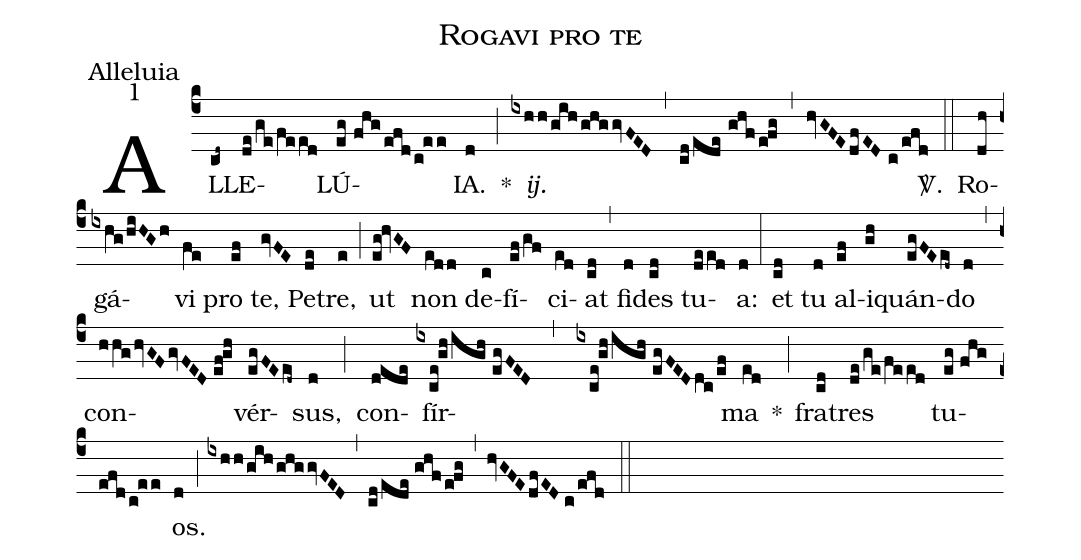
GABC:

name:Rogavi pro te;
office-part:Alleluia;
mode:1;
%%
(c4) AL(cd~)LE(de/ge/feed)LÚ(eg//fhg/efd/c!ee)IA.(d) *(;) <i>ij.</i>(ixhh/gih/ghggvFED) (,) (cd/ede//ghf/e!fg) (,) (hvGFE/dfED//c/efd) <sp>V/</sp>.(::) Ro(dh)gá(ixhg/hiHGh)vi(fe) pro(ef) te,(gvFE) Pe(de)tre,(e) (;) ut(eg!hvGF) non(edd) de(c)fí(ef/gf)ci(ed)at(cd) (,) fi(d)des(cd) tu(deed)a:(d) (:) et(cd) tu(d) al(ef)i(gh)quán(egFEed~)do(d) (,) con(hhg/hvGF/gvFED//ef!gh)vér(egFEed~)sus,(d) (;) con(dede)fír(ixce!gh/igh//egFED,ixce!gh/igh//egFEDdc/ef)ma(ed) *(;) fra(cd)tres(de/ge/feed) tu(eg//fhg/efd/c!ee)os.(d) (;) (ixhh/gih/ghggvFED) (,) (cd/ede//ghf/e!fg) (,) (hvGFE/dfED//c/efd) (::)
